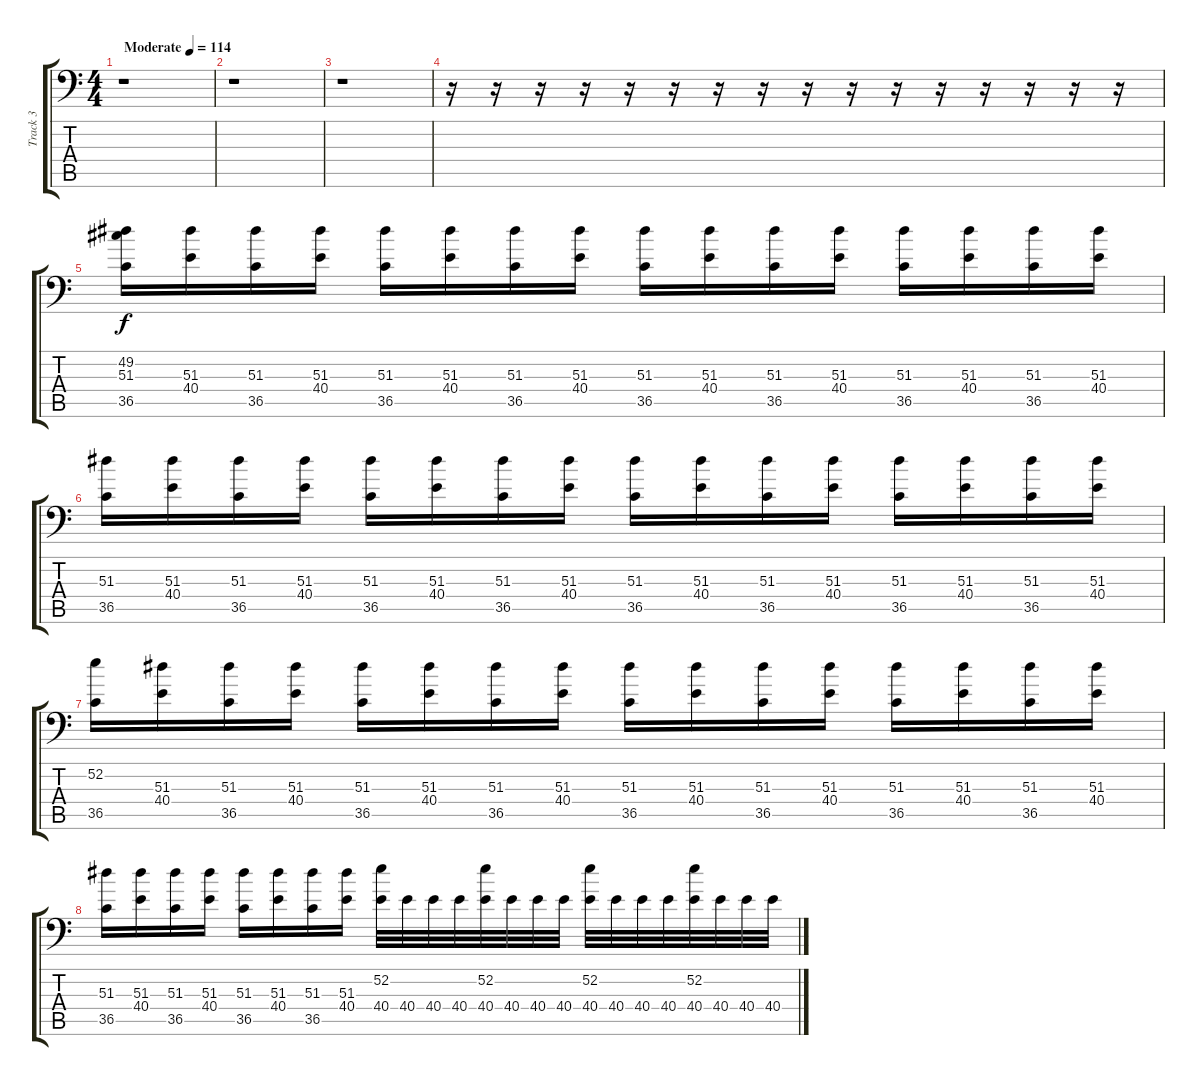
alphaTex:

\track ("Track 3" "Track 3") {instrument acousticgrandpiano}
\staff {score tabs}
\tuning (C-1 C-1 C-1 C-1 C-1 C-1) {hide}
\ts (4 4)
\tempo (114 "Moderate")
\clef f4
\ks c
r.1{dy f instrument acousticgrandpiano} |
r.1 |
r.1 |
r.16 r.16 r.16 r.16 r.16 r.16 r.16 r.16 r.16 r.16 r.16 r.16 r.16 r.16 r.16 r.16 |
(49.2 51.3 36.5).16 (51.3 40.4).16 (51.3 36.5).16 (51.3 40.4).16 (51.3 36.5).16 (51.3 40.4).16 (51.3 36.5).16 (51.3 40.4).16 (51.3 36.5).16 (51.3 40.4).16 (51.3 36.5).16 (51.3 40.4).16 (51.3 36.5).16 (51.3 40.4).16 (51.3 36.5).16 (51.3 40.4).16 |
(51.3 36.5).16 (51.3 40.4).16 (51.3 36.5).16 (51.3 40.4).16 (51.3 36.5).16 (51.3 40.4).16 (51.3 36.5).16 (51.3 40.4).16 (51.3 36.5).16 (51.3 40.4).16 (51.3 36.5).16 (51.3 40.4).16 (51.3 36.5).16 (51.3 40.4).16 (51.3 36.5).16 (51.3 40.4).16 |
(52.2 36.5).16 (51.3 40.4).16 (51.3 36.5).16 (51.3 40.4).16 (51.3 36.5).16 (51.3 40.4).16 (51.3 36.5).16 (51.3 40.4).16 (51.3 36.5).16 (51.3 40.4).16 (51.3 36.5).16 (51.3 40.4).16 (51.3 36.5).16 (51.3 40.4).16 (51.3 36.5).16 (51.3 40.4).16 |
(51.3 36.5).16 (51.3 40.4).16 (51.3 36.5).16 (51.3 40.4).16 (51.3 36.5).16 (51.3 40.4).16 (51.3 36.5).16 (51.3 40.4).16 (52.2 40.4).32 40.4.32 40.4.32 40.4.32 (52.2 40.4).32 40.4.32 40.4.32 40.4.32 (52.2 40.4).32 40.4.32 40.4.32 40.4.32 (52.2 40.4).32 40.4.32 40.4.32 40.4.32
